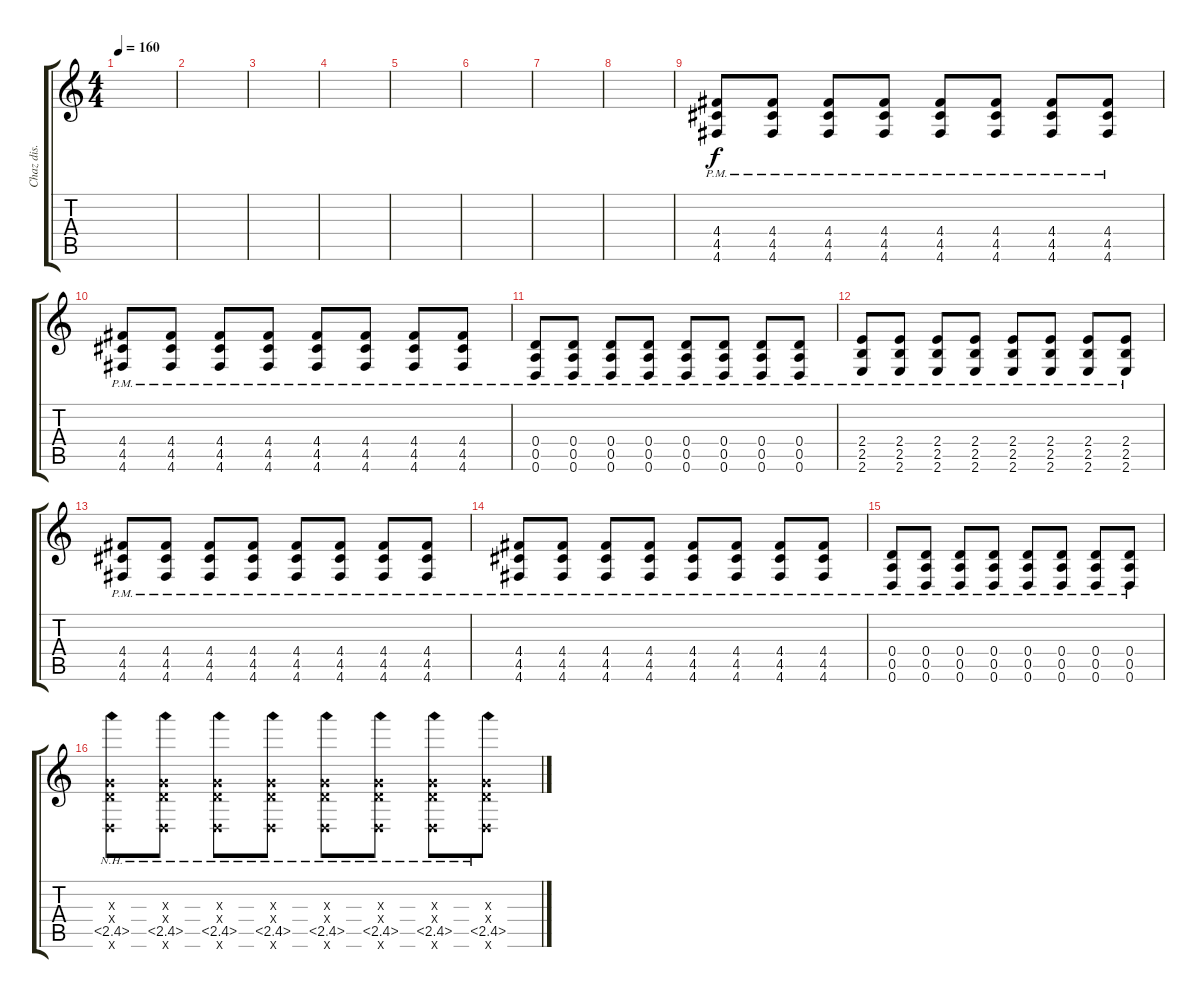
\track ("Chaz dis." "Chaz dis.") {instrument distortionguitar}
\staff {score tabs}
\tuning (E4 B3 G3 D3 A2 D2) {hide}
\ts (4 4)
\tempo 160
\clef g2
\ks c
|
|
|
|
|
|
|
|
(4.4{pm} 4.5{pm} 4.6{pm}).8 (4.4{pm} 4.5{pm} 4.6{pm}).8 (4.4{pm} 4.5{pm} 4.6{pm}).8 (4.4{pm} 4.5{pm} 4.6{pm}).8 (4.4{pm} 4.5{pm} 4.6{pm}).8 (4.4{pm} 4.5{pm} 4.6{pm}).8 (4.4{pm} 4.5{pm} 4.6{pm}).8 (4.4{pm} 4.5{pm} 4.6{pm}).8 |
(4.4{pm} 4.5{pm} 4.6{pm}).8 (4.4{pm} 4.5{pm} 4.6{pm}).8 (4.4{pm} 4.5{pm} 4.6{pm}).8 (4.4{pm} 4.5{pm} 4.6{pm}).8 (4.4{pm} 4.5{pm} 4.6{pm}).8 (4.4{pm} 4.5{pm} 4.6{pm}).8 (4.4{pm} 4.5{pm} 4.6{pm}).8 (4.4{pm} 4.5{pm} 4.6{pm}).8 |
(0.4{pm} 0.5{pm} 0.6{pm}).8 (0.4{pm} 0.5{pm} 0.6{pm}).8 (0.4{pm} 0.5{pm} 0.6{pm}).8 (0.4{pm} 0.5{pm} 0.6{pm}).8 (0.4{pm} 0.5{pm} 0.6{pm}).8 (0.4{pm} 0.5{pm} 0.6{pm}).8 (0.4{pm} 0.5{pm} 0.6{pm}).8 (0.4{pm} 0.5{pm} 0.6{pm}).8 |
(2.4{pm} 2.5{pm} 2.6{pm}).8 (2.4{pm} 2.5{pm} 2.6{pm}).8 (2.4{pm} 2.5{pm} 2.6{pm}).8 (2.4{pm} 2.5{pm} 2.6{pm}).8 (2.4{pm} 2.5{pm} 2.6{pm}).8 (2.4{pm} 2.5{pm} 2.6{pm}).8 (2.4{pm} 2.5{pm} 2.6{pm}).8 (2.4{pm} 2.5{pm} 2.6{pm}).8 |
(4.4{pm} 4.5{pm} 4.6{pm}).8 (4.4{pm} 4.5{pm} 4.6{pm}).8 (4.4{pm} 4.5{pm} 4.6{pm}).8 (4.4{pm} 4.5{pm} 4.6{pm}).8 (4.4{pm} 4.5{pm} 4.6{pm}).8 (4.4{pm} 4.5{pm} 4.6{pm}).8 (4.4{pm} 4.5{pm} 4.6{pm}).8 (4.4{pm} 4.5{pm} 4.6{pm}).8 |
(4.4{pm} 4.5{pm} 4.6{pm}).8 (4.4{pm} 4.5{pm} 4.6{pm}).8 (4.4{pm} 4.5{pm} 4.6{pm}).8 (4.4{pm} 4.5{pm} 4.6{pm}).8 (4.4{pm} 4.5{pm} 4.6{pm}).8 (4.4{pm} 4.5{pm} 4.6{pm}).8 (4.4{pm} 4.5{pm} 4.6{pm}).8 (4.4{pm} 4.5{pm} 4.6{pm}).8 |
(0.4{pm} 0.5{pm} 0.6{pm}).8 (0.4{pm} 0.5{pm} 0.6{pm}).8 (0.4{pm} 0.5{pm} 0.6{pm}).8 (0.4{pm} 0.5{pm} 0.6{pm}).8 (0.4{pm} 0.5{pm} 0.6{pm}).8 (0.4{pm} 0.5{pm} 0.6{pm}).8 (0.4{pm} 0.5{pm} 0.6{pm}).8 (0.4{pm} 0.5{pm} 0.6{pm}).8 |
(0.3{x} 0.4{x} 2.5{nh} 0.6{x}).8 (0.3{x} 0.4{x} 2.5{nh} 0.6{x}).8 (0.3{x} 0.4{x} 2.5{nh} 0.6{x}).8 (0.3{x} 0.4{x} 2.5{nh} 0.6{x}).8 (0.3{x} 0.4{x} 2.5{nh} 0.6{x}).8 (0.3{x} 0.4{x} 2.5{nh} 0.6{x}).8 (0.3{x} 0.4{x} 2.5{nh} 0.6{x}).8 (0.3{x} 0.4{x} 2.5{nh} 0.6{x}).8
